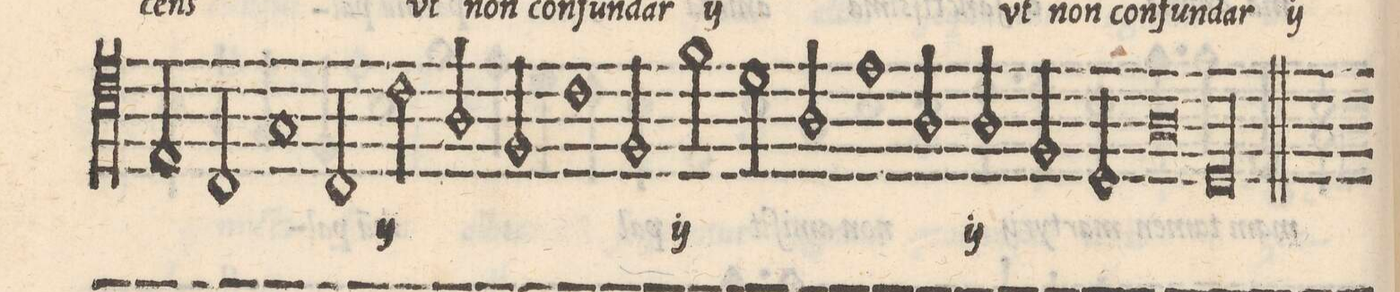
**kern	**text
*I"BASSVS	*
*clefC4	*
*k[]	*
*met(C|)	*
*M2/1	*
2E/	non
2C/	con-
=56-	=56-
1G	-fun-
2C/	-dar
2c\	vt
=57-	=57-
2A/	non
2F/	con-
1c	-fun-
=58-	=58-
2F/	-dar
2f\	vt
2d\	non
2A/	con-
=59-	=59-
1e	-fun-
2A/	-dar
2A/	vt
=60-	=60-
2F/	non
2D/	con-
0A	-fun-
=61-	=61-
1Dl	-dar
==	==
*-	*-
